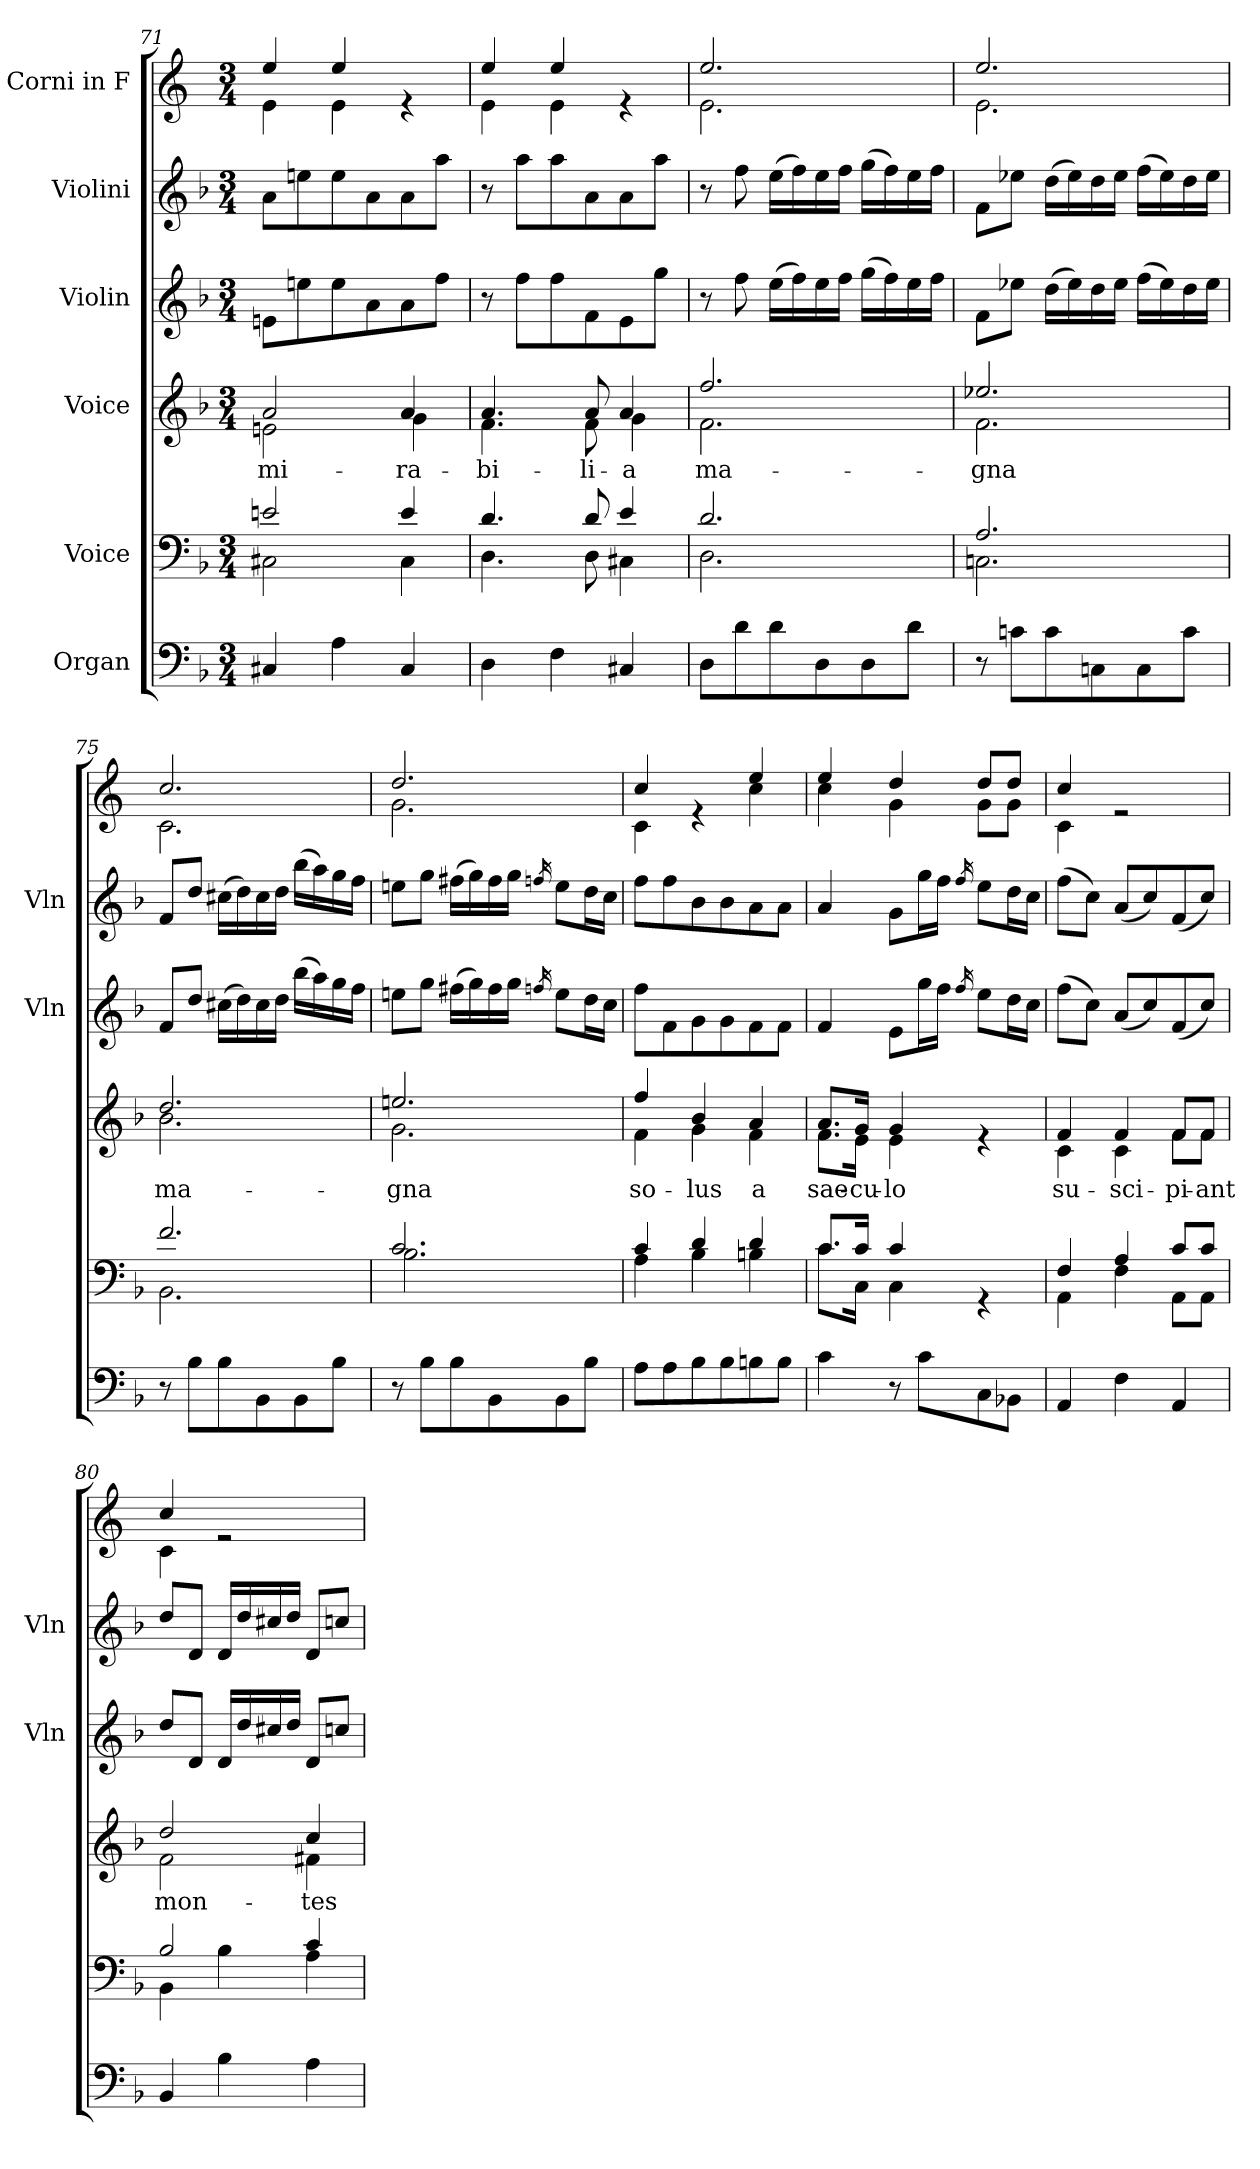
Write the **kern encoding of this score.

**kern	**kern	**kern	**text	**kern	**kern	**kern
*part6	*part5	*part4	*part4	*part3	*part2	*part1
*staff6	*staff5	*staff4	*staff4	*staff3	*staff2	*staff1
*I"Organ	*I"Voice	*I"Voice	*	*I"Violin	*I"Violini	*I"Corni in F
*	*	*	*	*I'Vln	*I'Vln	*
*clefF4	*clefF4	*clefG2	*	*clefG2	*clefG2	*clefG2
*	*	*	*	*	*	*ITrd4c7
*k[b-]	*k[b-]	*k[b-]	*	*k[b-]	*k[b-]	*k[b-]
*M3/4	*M3/4	*M3/4	*	*M3/4	*M3/4	*M3/4
=71	=71	=71	=71	=71	=71	=71
*	*^	*	*	*	*	*
!	!	!	!	!LO:LY:b	!	!	!
*	*	*	*^	*	*	*	*^
4C#X/	2en/	2C#X\	2a/	2en\	mi-	8en\L	8a\L	4a/	4A\
.	.	.	.	.	.	8een\	8een\	.	.
4A\	.	.	.	.	.	8ee\	8ee\	4a/	4A\
.	.	.	.	.	.	8a\	8a\	.	.
!	!	!	!	!	!LO:LY:b	!	!	!	!
4C#/	4e/	4C#\	4a/	4g\	-ra-	8a\	8a\	4re	4ryy
.	.	.	.	.	.	8ff\J	8aa\J	.	.
=72	=72	=72	=72	=72	=72	=72	=72	=72	=72
!	!	!	!	!	!LO:LY:b	!	!	!	!
4D\	4.d/	4.D\	4.a/	4.f\	-bi-	8r	8r	4a/	4A\
.	.	.	.	.	.	8ff\L	8aa\L	.	.
4F\	.	.	.	.	.	8ff\	8aa\	4a/	4A\
!	!	!	!	!	!LO:LY:b	!	!	!	!
.	8d/	8D\	8a/	8f\	-li-	8f\	8a\	.	.
!	!	!	!	!	!LO:LY:b	!	!	!	!
4C#X/	4e/	4C#X\	4a/	4g\	-a	8e\	8a\	4re	4ryy
.	.	.	.	.	.	8gg\J	8aa\J	.	.
=73	=73	=73	=73	=73	=73	=73	=73	=73	=73
!	!	!	!	!	!LO:LY:b	!	!	!	!
8D\L	2.d/	2.D\	2.ff/	2.f\	ma-	8r	8r	2.a/	2.A\
8d\	.	.	.	.	.	8ff\	8ff\	.	.
8d\	.	.	.	.	.	(16ee\LL	(16ee\LL	.	.
.	.	.	.	.	.	16ff\)	16ff\)	.	.
8D\	.	.	.	.	.	16ee\	16ee\	.	.
.	.	.	.	.	.	16ff\JJ	16ff\JJ	.	.
8D\	.	.	.	.	.	(16gg\LL	(16gg\LL	.	.
.	.	.	.	.	.	16ff\)	16ff\)	.	.
8d\J	.	.	.	.	.	16ee\	16ee\	.	.
.	.	.	.	.	.	16ff\JJ	16ff\JJ	.	.
!!LO:LB:g=z	!!
=74	=74	=74	=74	=74	=74	=74	=74	=74	=74
!	!	!	!	!	!LO:LY:b	!	!	!	!
8r	2.A/	2.Cn\	2.ee-X/	2.f\	-gna	8f\L	8f\L	2.a/	2.A\
8cn\L	.	.	.	.	.	8ee-X\J	8ee-X\J	.	.
8c\	.	.	.	.	.	(16dd\LL	(16dd\LL	.	.
.	.	.	.	.	.	16ee-\)	16ee-\)	.	.
8Cn\	.	.	.	.	.	16dd\	16dd\	.	.
.	.	.	.	.	.	16ee-\JJ	16ee-\JJ	.	.
8C\	.	.	.	.	.	(16ff\LL	(16ff\LL	.	.
.	.	.	.	.	.	16ee-\)	16ee-\)	.	.
8c\J	.	.	.	.	.	16dd\	16dd\	.	.
.	.	.	.	.	.	16ee-\JJ	16ee-\JJ	.	.
=75	=75	=75	=75	=75	=75	=75	=75	=75	=75
!	!	!	!	!	!LO:LY:b	!	!	!	!
8r	2.f/	2.BB-\	2.dd/	2.b-\	ma-	8f/L	8f/L	2.f/	2.F\
8B-\L	.	.	.	.	.	8dd/J	8dd/J	.	.
8B-\	.	.	.	.	.	(16cc#X\LL	(16cc#X\LL	.	.
.	.	.	.	.	.	16dd\)	16dd\)	.	.
8BB-\	.	.	.	.	.	16cc#\	16cc#\	.	.
.	.	.	.	.	.	16dd\JJ	16dd\JJ	.	.
8BB-\	.	.	.	.	.	(16bb-\LL	(16bb-\LL	.	.
.	.	.	.	.	.	16aa\)	16aa\)	.	.
8B-\J	.	.	.	.	.	16gg\	16gg\	.	.
.	.	.	.	.	.	16ff\JJ	16ff\JJ	.	.
=76	=76	=76	=76	=76	=76	=76	=76	=76	=76
!	!	!	!	!	!LO:LY:b	!	!	!	!
8r	2.c/	2.B-\	2.een/	2.g\	-gna	8een\L	8een\L	2.g/	2.c\
8B-\L	.	.	.	.	.	8gg\J	8gg\J	.	.
8B-\	.	.	.	.	.	(16ff#X\LL	(16ff#X\LL	.	.
.	.	.	.	.	.	16gg\)	16gg\)	.	.
8BB-\	.	.	.	.	.	16ff#\	16ff#\	.	.
.	.	.	.	.	.	16gg\JJ	16gg\JJ	.	.
.	.	.	.	.	.	16qffn/	16qffn/	.	.
8BB-\	.	.	.	.	.	8ee\L	8ee\L	.	.
8B-\J	.	.	.	.	.	16dd\L	16dd\L	.	.
.	.	.	.	.	.	16cc\JJ	16cc\JJ	.	.
=77	=77	=77	=77	=77	=77	=77	=77	=77	=77
!	!	!	!	!	!LO:LY:b	!	!	!	!
8A\L	4c/	4A\	4ff/	4f\	so-	8ff\L	8ff\L	4f/	4F\
8A\	.	.	.	.	.	8f\	8ff\	.	.
!	!	!	!	!	!LO:LY:b	!	!	!	!
8B-\	4d/	4B-\	4b-/	4g\	-lus	8g\	8b-\	4re	4ryy
8B-\	.	.	.	.	.	8g\	8b-\	.	.
!	!	!	!	!	!LO:LY:b	!	!	!	!
8Bn\	4d/	4Bn\	4a/	4f\	a	8f\	8a\	4a/	4f\
8B\J	.	.	.	.	.	8f\J	8a\J	.	.
=78	=78	=78	=78	=78	=78	=78	=78	=78	=78
!	!	!	!	!	!LO:LY:b	!	!	!	!
4c\	8.c/L	8.c\L	8.a/L	8.f\L	sae-	4f/	4a/	4a/	4f\
!	!	!	!	!	!LO:LY:b	!	!	!	!
.	16c/Jk	16C\Jk	16g/Jk	16e\Jk	-cu-	.	.	.	.
!	!	!	!	!	!LO:LY:b	!	!	!	!
8r	4c/	4C\	4g/	4e\	-lo	8e\L	8g\L	4g/	4c\
8c\L	.	.	.	.	.	16gg\L	16gg\L	.	.
.	.	.	.	.	.	16ff\JJ	16ff\JJ	.	.
.	.	.	.	.	.	16qff/	16qff/	.	.
8C\	4rGG	4ryy	4re	4ryy	.	8ee\L	8ee\L	8g/L	8c\L
8BB-X\J	.	.	.	.	.	16dd\L	16dd\L	8g/J	8c\J
.	.	.	.	.	.	16cc\JJ	16cc\JJ	.	.
!!LO:PB:g=z	!!
=79	=79	=79	=79	=79	=79	=79	=79	=79	=79
!	!	!	!	!	!LO:LY:b	!	!	!	!
4AA/	4F/	4AA\	4f/	4c\	su-	(8ff\L	(8ff\L	4f/	4F\
.	.	.	.	.	.	8cc\J)	8cc\J)	.	.
!	!	!	!	!	!LO:LY:b	!	!	!	!
4F\	4A/	4F\	4f/	4c\	-sci-	(8a/L	(8a/L	2re	2ryy
.	.	.	.	.	.	8cc/)	8cc/)	.	.
!	!	!	!	!	!LO:LY:b	!	!	!	!
4AA/	8c/L	8AA\L	8f/L	8f\L	-pi-	(8f/	(8f/	.	.
!	!	!	!	!	!LO:LY:b	!	!	!	!
.	8c/J	8AA\J	8f/J	8f\J	-ant	8cc/J)	8cc/J)	.	.
=80	=80	=80	=80	=80	=80	=80	=80	=80	=80
!	!	!	!	!	!LO:LY:b	!	!	!	!
4BB-/	2B-/	4BB-\	2dd/	2f\	mon-	8dd/L	8dd/L	4f/	4F\
.	.	.	.	.	.	8d/J	8d/J	.	.
4B-\	.	4B-\	.	.	.	16d/LL	16d/LL	2re	2ryy
.	.	.	.	.	.	16dd/	16dd/	.	.
.	.	.	.	.	.	16cc#X/	16cc#X/	.	.
.	.	.	.	.	.	16dd/JJ	16dd/JJ	.	.
!	!	!	!	!	!LO:LY:b	!	!	!	!
4A\	4c/	4A\	4cc/	4f#X\	-tes	8d/L	8d/L	.	.
.	.	.	.	.	.	8ccn/J	8ccn/J	.	.
*	*v	*v	*	*	*	*	*	*v	*v
*	*	*v	*v	*	*	*	*
=	=	=	=	=	=	=
*-	*-	*-	*-	*-	*-	*-
